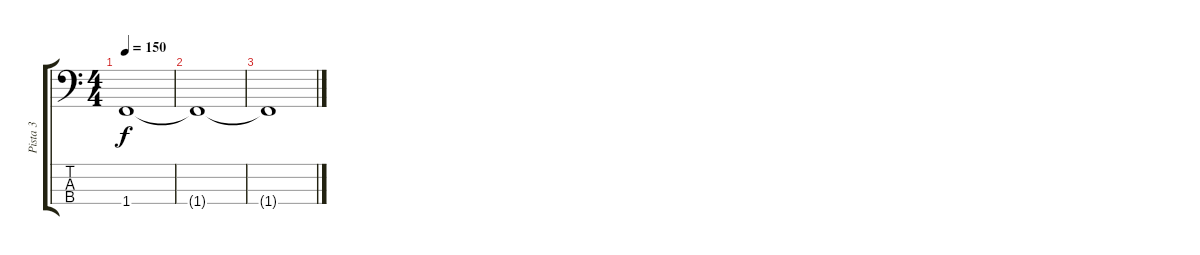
\track ("Pista 3" "Pista 3") {instrument electricbasspick}
\staff {score tabs}
\tuning (G2 D2 A1 E1) {hide}
\ts (4 4)
\tempo 150
\clef f4
\ks c
1.4.1{dy f} |
1.4{t}.1 |
1.4{t}.1
